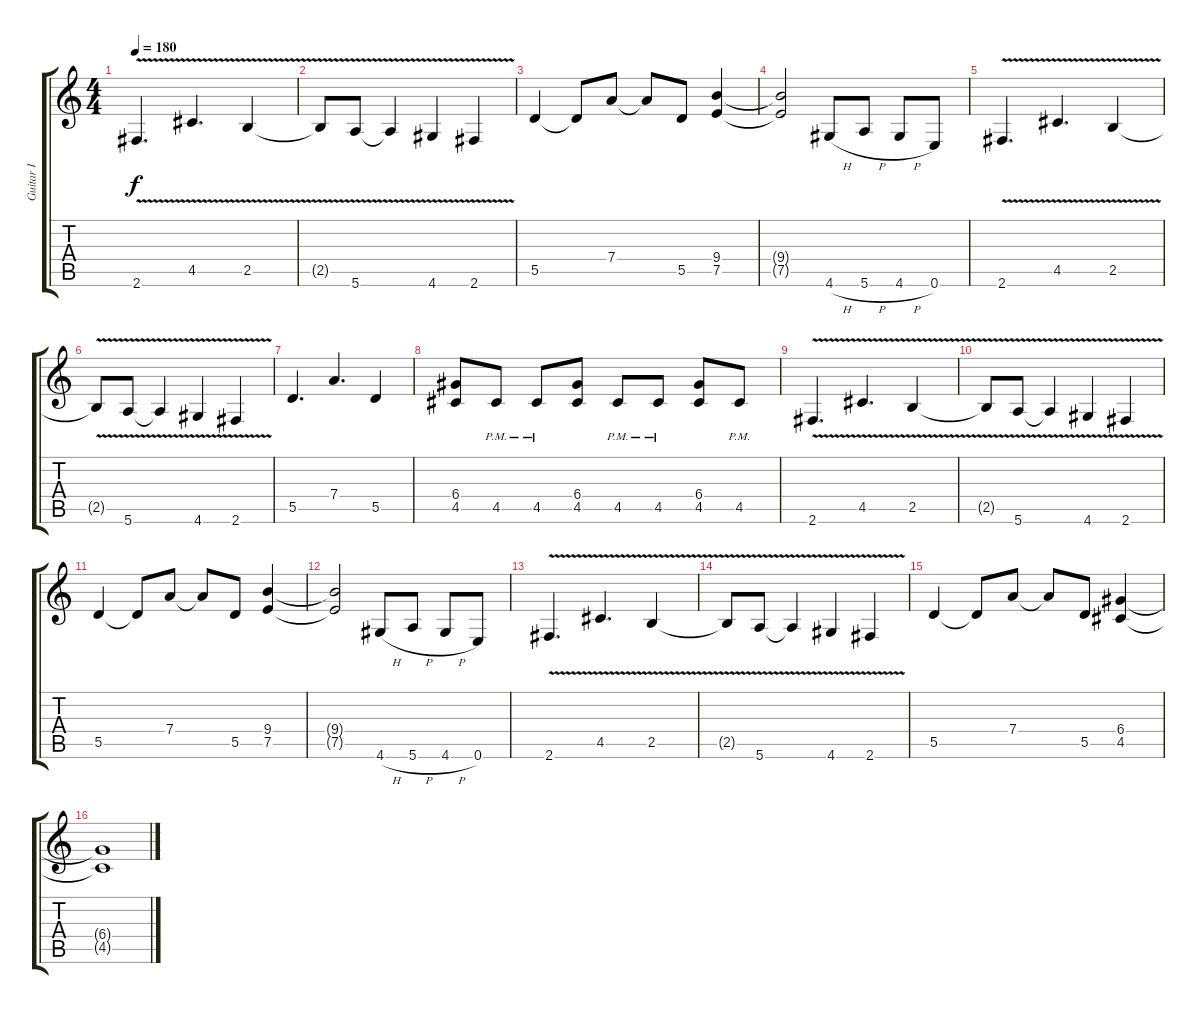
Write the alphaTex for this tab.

\track ("Guitar I" "Guitar I") {instrument distortionguitar}
\staff {score tabs}
\tuning (E4 B3 G3 D3 A2 E2) {hide}
\ts (4 4)
\tempo 180
\clef g2
\ks c
2.6{v}.4{d dy f} 4.5{v}.4{d} 2.5{v}.4 |
2.5{t}.8 5.6{v}.8 5.6{t}.4 4.6{v}.4 2.6{v}.4 |
5.5.4 5.5{t}.8 7.4.8 7.4{t}.8 5.5.8 (9.4 7.5).4 |
(9.4{t} 7.5{t}).2 4.6{h}.8 5.6{h}.8 4.6{h}.8 0.6.8 |
2.6{v}.4{d} 4.5{v}.4{d} 2.5{v}.4 |
2.5{t}.8 5.6{v}.8 5.6{t}.4 4.6{v}.4 2.6{v}.4 |
5.5.4{d} 7.4.4{d} 5.5.4 |
(6.4 4.5).8 4.5{pm}.8 4.5{pm}.8 (6.4 4.5).8 4.5{pm}.8 4.5{pm}.8 (6.4 4.5).8 4.5{pm}.8 |
2.6{v}.4{d} 4.5{v}.4{d} 2.5{v}.4 |
2.5{t}.8 5.6{v}.8 5.6{t}.4 4.6{v}.4 2.6{v}.4 |
5.5.4 5.5{t}.8 7.4.8 7.4{t}.8 5.5.8 (9.4 7.5).4 |
(9.4{t} 7.5{t}).2 4.6{h}.8 5.6{h}.8 4.6{h}.8 0.6.8 |
2.6{v}.4{d} 4.5{v}.4{d} 2.5{v}.4 |
2.5{t}.8 5.6{v}.8 5.6{t}.4 4.6{v}.4 2.6{v}.4 |
5.5.4 5.5{t}.8 7.4.8 7.4{t}.8 5.5.8 (6.4 4.5).4 |
(6.4{t} 4.5{t}).1
